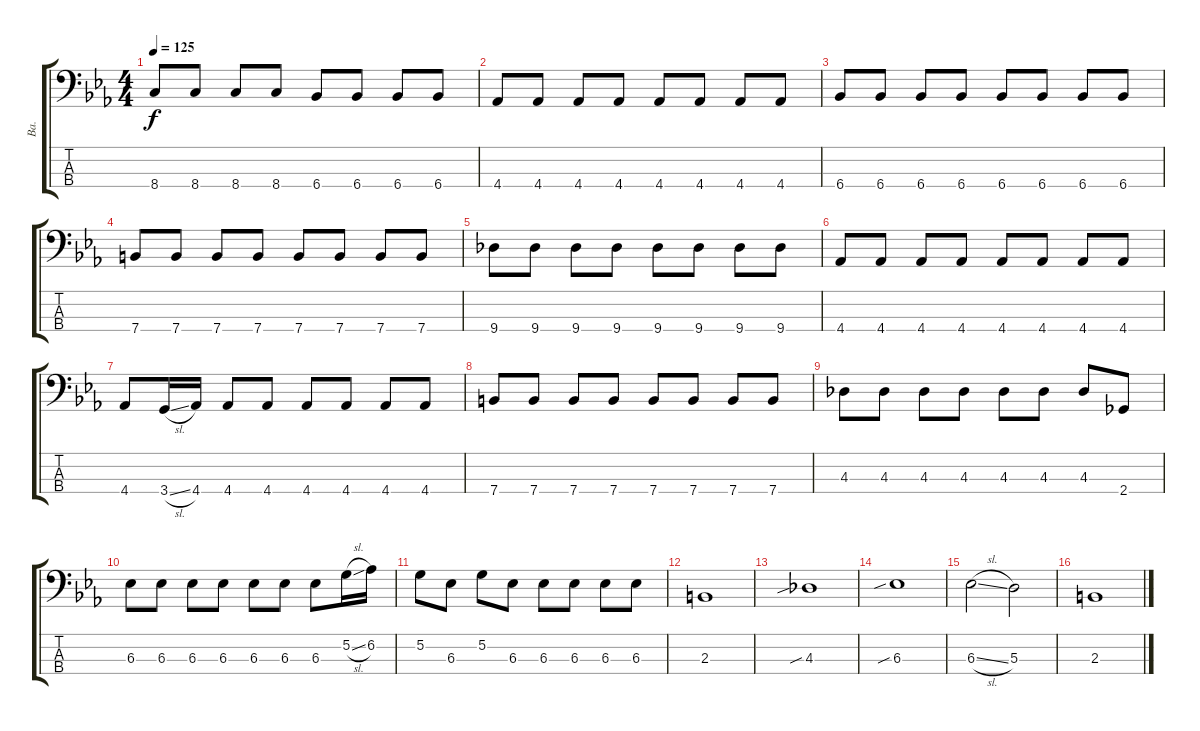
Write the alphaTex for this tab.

\track ("Ba." "Ba.") {instrument electricbassfinger}
\staff {score tabs}
\tuning (G2 D2 A1 E1) {hide}
\ts (4 4)
\tempo 125
\clef f4
\ks eb
8.4.8{dy f} 8.4.8 8.4.8 8.4.8 6.4.8 6.4.8 6.4.8 6.4.8 |
4.4.8 4.4.8 4.4.8 4.4.8 4.4.8 4.4.8 4.4.8 4.4.8 |
6.4.8 6.4.8 6.4.8 6.4.8 6.4.8 6.4.8 6.4.8 6.4.8 |
7.4.8 7.4.8 7.4.8 7.4.8 7.4.8 7.4.8 7.4.8 7.4.8 |
9.4.8 9.4.8 9.4.8 9.4.8 9.4.8 9.4.8 9.4.8 9.4.8 |
4.4.8 4.4.8 4.4.8 4.4.8 4.4.8 4.4.8 4.4.8 4.4.8 |
4.4.8 3.4{sl}.16 4.4.16 4.4.8 4.4.8 4.4.8 4.4.8 4.4.8 4.4.8 |
7.4.8 7.4.8 7.4.8 7.4.8 7.4.8 7.4.8 7.4.8 7.4.8 |
4.3.8 4.3.8 4.3.8 4.3.8 4.3.8 4.3.8 4.3.8 2.4.8 |
6.3.8 6.3.8 6.3.8 6.3.8 6.3.8 6.3.8 6.3.8 5.2{sl}.16 6.2.16 |
5.2.8 6.3.8 5.2.8 6.3.8 6.3.8 6.3.8 6.3.8 6.3.8 |
2.3.1 |
4.3{sib}.1 |
6.3{sib}.1 |
6.3{sl}.2 5.3.2 |
2.3.1
